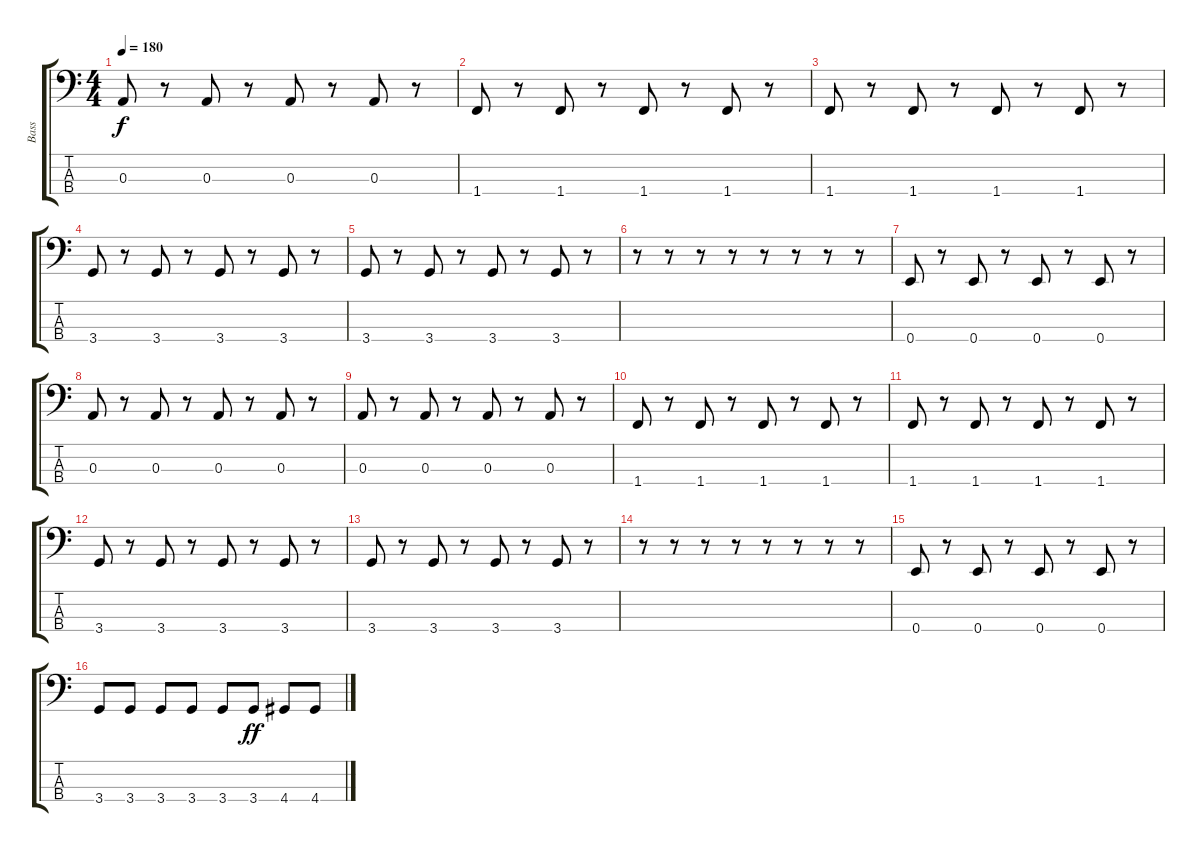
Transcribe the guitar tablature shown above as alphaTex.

\track ("Bass" "Bass") {instrument electricbasspick}
\staff {score tabs}
\tuning (G2 D2 A1 E1) {hide}
\ts (4 4)
\tempo 180
\clef f4
\ks c
0.3.8{dy f} r.8 0.3.8 r.8 0.3.8 r.8 0.3.8 r.8 |
1.4.8 r.8 1.4.8 r.8 1.4.8 r.8 1.4.8 r.8 |
1.4.8 r.8 1.4.8 r.8 1.4.8 r.8 1.4.8 r.8 |
3.4.8 r.8 3.4.8 r.8 3.4.8 r.8 3.4.8 r.8 |
3.4.8 r.8 3.4.8 r.8 3.4.8 r.8 3.4.8 r.8 |
r.8 r.8 r.8 r.8 r.8 r.8 r.8 r.8 |
0.4.8 r.8 0.4.8 r.8 0.4.8 r.8 0.4.8 r.8 |
0.3.8 r.8 0.3.8 r.8 0.3.8 r.8 0.3.8 r.8 |
0.3.8 r.8 0.3.8 r.8 0.3.8 r.8 0.3.8 r.8 |
1.4.8 r.8 1.4.8 r.8 1.4.8 r.8 1.4.8 r.8 |
1.4.8 r.8 1.4.8 r.8 1.4.8 r.8 1.4.8 r.8 |
3.4.8 r.8 3.4.8 r.8 3.4.8 r.8 3.4.8 r.8 |
3.4.8 r.8 3.4.8 r.8 3.4.8 r.8 3.4.8 r.8 |
r.8 r.8 r.8 r.8 r.8 r.8 r.8 r.8 |
0.4.8 r.8 0.4.8 r.8 0.4.8 r.8 0.4.8 r.8 |
3.4.8 3.4.8 3.4.8 3.4.8 3.4.8 3.4.8{dy ff} 4.4.8 4.4.8
